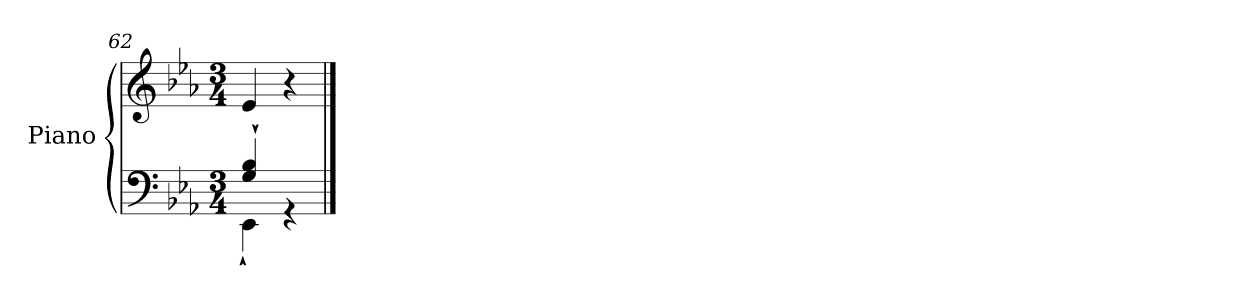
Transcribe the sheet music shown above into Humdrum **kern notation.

**kern	**kern
*part1	*part1
*staff2	*staff1
*I"Piano	*
*I'Pno.	*
*clefF4	*clefG2
*k[b-e-a-]	*k[b-e-a-]
*M3/4	*M3/4
=62	=62
*^	*
4G/` 4B-/`	4EE-`\	4e-/
4rGG	4ryy	4r
*v	*v	*
==	==
*-	*-
